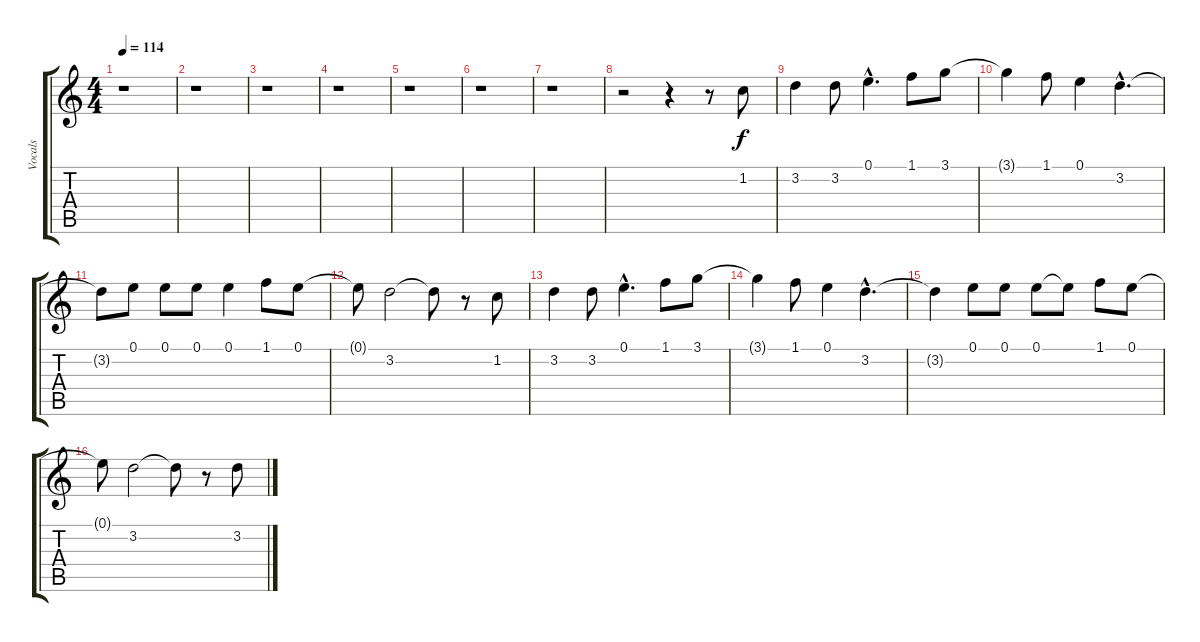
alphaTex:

\track ("Vocals" "Vocals") {instrument flute}
\staff {score tabs}
\tuning (E5 B4 G4 D4 A3 E3) {hide}
\ts (4 4)
\tempo 114
\clef g2
\ks c
r.1{dy f} |
r.1 |
r.1 |
r.1 |
r.1 |
r.1 |
r.1 |
r.2 r.4 r.8 1.2.8 |
3.2.4 3.2.8 0.1{hac}.4{d} 1.1.8 3.1.8 |
3.1{t}.4 1.1.8 0.1.4 3.2{hac}.4{d} |
3.2{t}.8 0.1.8 0.1.8 0.1.8 0.1.4 1.1.8 0.1.8 |
0.1{t}.8 3.2.2 3.2{t}.8 r.8 1.2.8 |
3.2.4 3.2.8 0.1{hac}.4{d} 1.1.8 3.1.8 |
3.1{t}.4 1.1.8 0.1.4 3.2{hac}.4{d} |
3.2{t}.4 0.1.8 0.1.8 0.1.8 0.1{t}.8 1.1.8 0.1.8 |
0.1{t}.8 3.2.2 3.2{t}.8 r.8 3.2.8
